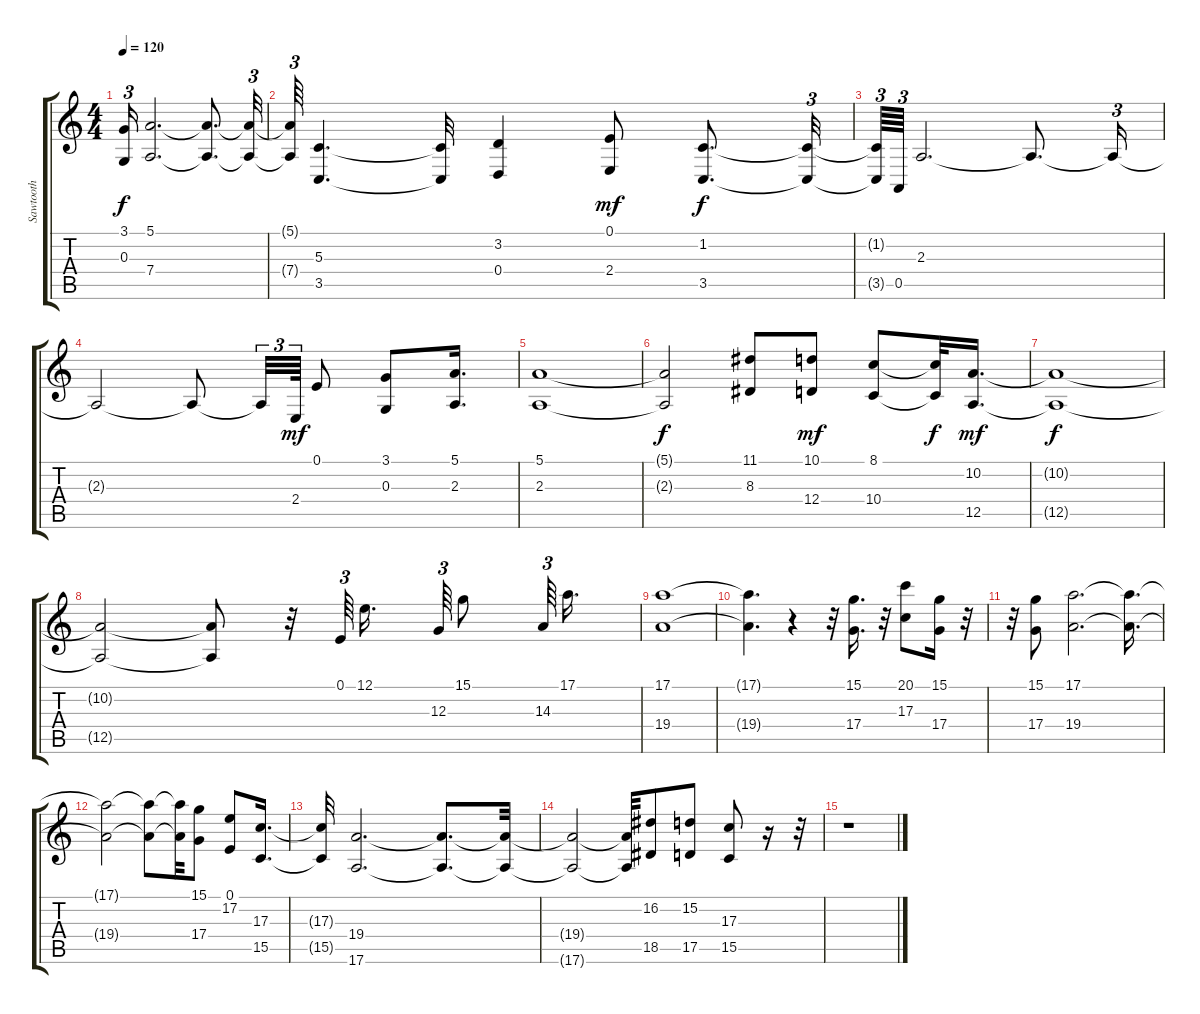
\track ("Sawtooth" "Sawtooth") {instrument lead2sawtooth}
\staff {score tabs}
\tuning (E4 B3 G3 D3 A2 E2) {hide}
\ts (4 4)
\tempo 120
\clef g2
\ks c
(3.1{t} 0.3{t}).16{tu (3 2) dy f} (5.1 7.4).2{d} (5.1{t} 7.4{t}).8{d} (5.1{t} 7.4{t}).32{tu (3 2)} |
(5.1{t} 7.4{t}).64{tu (3 2)} (5.3 3.5).4{d} (5.3{t} 3.5{t}).32 (3.2 0.4).4 (0.1 2.4).8{dy mf} (1.2 3.5).8{d dy f} (1.2{t} 3.5{t}).32{tu (3 2)} |
(1.2{t} 3.5{t}).64{tu (3 2)} 0.5.64{tu (3 2)} 2.3.2{d} 2.3{t}.8{d} 2.3{t}.16{tu (3 2)} |
2.3{t}.2 2.3{t}.8 2.3{t}.32{tu (3 2)} 2.4.64{tu (3 2) dy mf} 0.1.8 (3.1 0.3).8 (5.1 2.3).16{d} |
(5.1 2.3).1 |
(5.1{t} 2.3{t}).2{dy f} (11.1 8.3).8 (10.1 12.4).8{dy mf} (8.1 10.4).8 (8.1{t} 10.4{t}).32{dy f} (10.2 12.5).16{d dy mf} |
(10.2{t} 12.5{t}).1{dy f} |
(10.2{t} 12.5{t}).2 (10.2{t} 12.5{t}).8 r.32 0.1.64{tu (3 2)} 12.1.16{d} 12.3.64{tu (3 2)} 15.1.8 14.3.64{tu (3 2) beam splitsecondary} 17.1.16{d} |
(17.1 19.4).1 |
(17.1{t} 19.4{t}).4{d} r.4 r.32 (15.1 17.4).16{d} r.32 (20.1 17.3).8 (15.1 17.4).16 r.32 |
r.32 (15.1 17.4).8 (17.1 19.4).2{d} (17.1{t} 19.4{t}).16{d} |
(17.1{t} 19.4{t}).2 (17.1{t} 19.4{t}).8 (17.1{t} 19.4{t}).32 (15.1 17.4).8 (0.1 17.2).8 (17.3 15.5).16{d} |
(17.3{t} 15.5{t}).32 (19.4 17.6).2{d} (19.4{t} 17.6{t}).8{d} (19.4{t} 17.6{t}).32 |
(19.4{t} 17.6{t}).2 (19.4{t} 17.6{t}).32 (16.2 18.5).8 (15.2 17.5).8 (17.3 15.5).8 r.16 r.32 |
r.1
